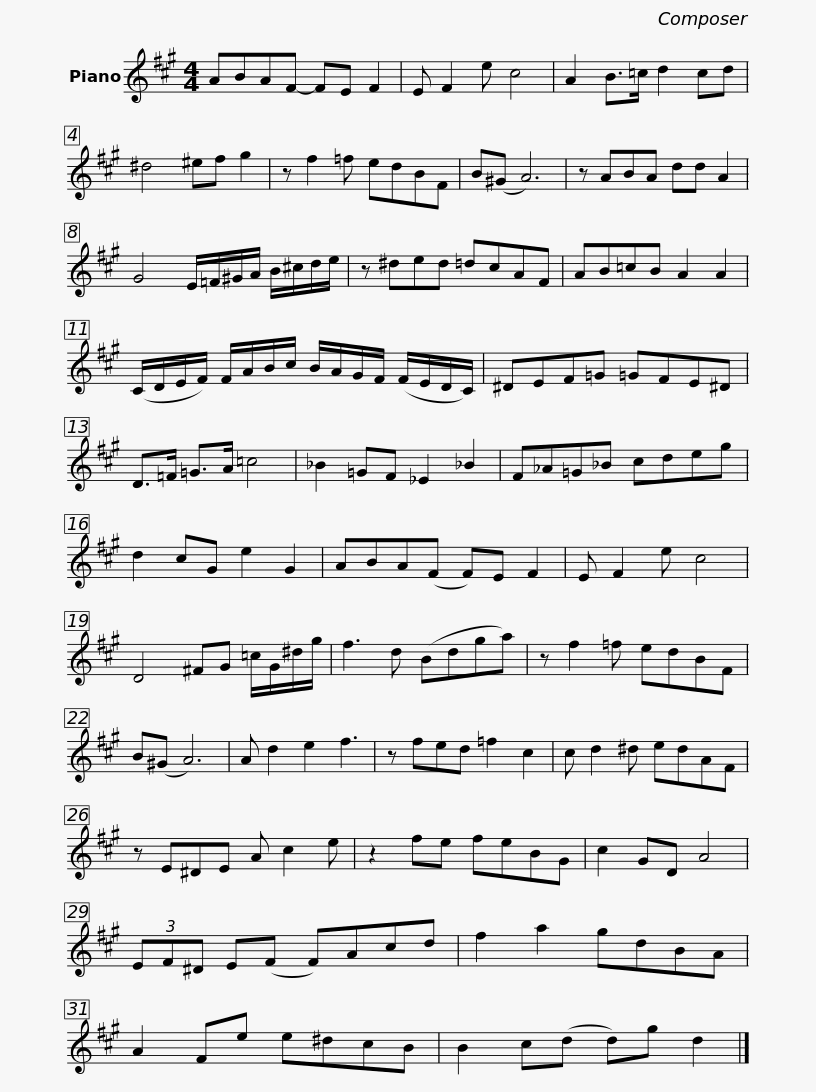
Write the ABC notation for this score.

X:1
L:1/8
M:4/4
I:linebreak $
K:A
V:1 treble
V:1
 ABAF- FE F2 | E F2 e c4 | A2 B>=c d2 cd | ^d4 ^ef g2 |$ z f2 =f edBF | %5
 B(^G A6) | z ABA dd A2 | G4 E/=F/^G/A/ B/^c/d/e/ |$ z ^ded =dcAF | AB=cB A2 A2 | %10
 (C/D/E/F/) F/A/B/c/ B/A/G/F/ (F/E/D/C/) | ^DEF=G =GFE^D |$ D>=F =G>A =c4 | _B2 =GF _E2 _B2 | F_A=G_B cdeg | %15
 d2 cG e2 G2 |$ ABA(F F)E F2 | E F2 e c4 | D4 ^FG =c/G/^d/g/ | f3 d (Bdga) |$ %20
 z f2 =f edBF | B(^G A6) | A d2 e2 f3 | z fed =f2 c2 |$ c d2 ^d edAF | %25
 z E^DE A c2 e | z2 fe feBG | c2 GD A4 |$ (3EF^D E(F F)Acd | f2 a2 gdBA | %30
 A2 Fe e^dcB | B2 c(d d)g d2 |] %32
